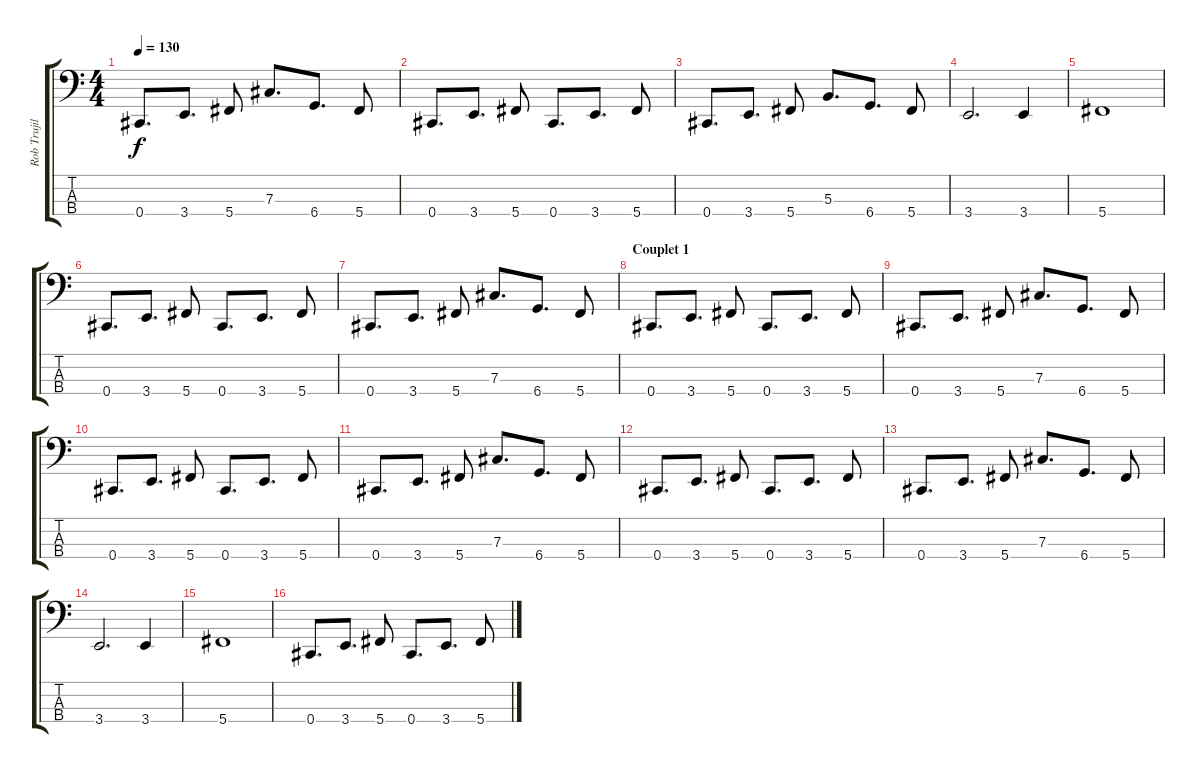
\track ("Rob Trujillo" "Rob Trujil") {instrument electricbassfinger}
\staff {score tabs}
\tuning (E2 B1 Gb1 Db1) {hide}
\ts (4 4)
\tempo 130
\clef f4
\ks c
0.4.8{d dy f} 3.4.8{d} 5.4.8 7.3.8{d} 6.4.8{d} 5.4.8 |
0.4.8{d} 3.4.8{d} 5.4.8 0.4.8{d} 3.4.8{d} 5.4.8 |
0.4.8{d} 3.4.8{d} 5.4.8 5.3.8{d} 6.4.8{d} 5.4.8 |
3.4.2{d} 3.4.4 |
5.4.1 |
0.4.8{d} 3.4.8{d} 5.4.8 0.4.8{d} 3.4.8{d} 5.4.8 |
0.4.8{d} 3.4.8{d} 5.4.8 7.3.8{d} 6.4.8{d} 5.4.8 |
\section ("" "Couplet 1")
0.4.8{d} 3.4.8{d} 5.4.8 0.4.8{d} 3.4.8{d} 5.4.8 |
0.4.8{d} 3.4.8{d} 5.4.8 7.3.8{d} 6.4.8{d} 5.4.8 |
0.4.8{d} 3.4.8{d} 5.4.8 0.4.8{d} 3.4.8{d} 5.4.8 |
0.4.8{d} 3.4.8{d} 5.4.8 7.3.8{d} 6.4.8{d} 5.4.8 |
0.4.8{d} 3.4.8{d} 5.4.8 0.4.8{d} 3.4.8{d} 5.4.8 |
0.4.8{d} 3.4.8{d} 5.4.8 7.3.8{d} 6.4.8{d} 5.4.8 |
3.4.2{d} 3.4.4 |
5.4.1 |
0.4.8{d} 3.4.8{d} 5.4.8 0.4.8{d} 3.4.8{d} 5.4.8
